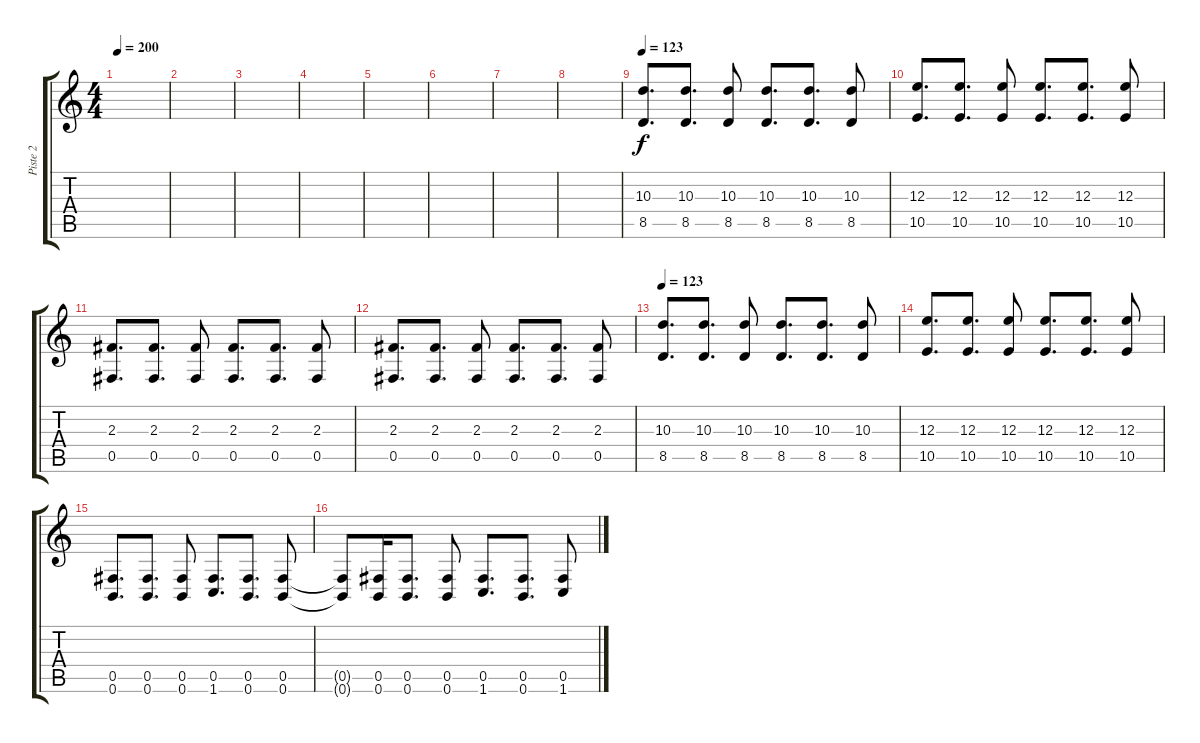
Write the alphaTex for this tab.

\track ("Piste 2" "Piste 2") {instrument distortionguitar}
\staff {score tabs}
\tuning (Db4 Ab3 E3 B2 Gb2 B1) {hide}
\ts (4 4)
\tempo 200
\clef g2
\ks c
|
|
|
|
|
|
|
|
\tempo 123
(10.3 8.5).8{d} (10.3 8.5).8{d} (10.3 8.5).8 (10.3 8.5).8{d} (10.3 8.5).8{d} (10.3 8.5).8 |
(12.3 10.5).8{d} (12.3 10.5).8{d} (12.3 10.5).8 (12.3 10.5).8{d} (12.3 10.5).8{d} (12.3 10.5).8 |
(2.3 0.5).8{d} (2.3 0.5).8{d} (2.3 0.5).8 (2.3 0.5).8{d} (2.3 0.5).8{d} (2.3 0.5).8 |
(2.3 0.5).8{d} (2.3 0.5).8{d} (2.3 0.5).8 (2.3 0.5).8{d} (2.3 0.5).8{d} (2.3 0.5).8 |
\tempo 123
(10.3 8.5).8{d} (10.3 8.5).8{d} (10.3 8.5).8 (10.3 8.5).8{d} (10.3 8.5).8{d} (10.3 8.5).8 |
(12.3 10.5).8{d} (12.3 10.5).8{d} (12.3 10.5).8 (12.3 10.5).8{d} (12.3 10.5).8{d} (12.3 10.5).8 |
(0.5 0.6).8{d} (0.5 0.6).8{d} (0.5 0.6).8 (0.5 1.6).8{d} (0.5 0.6).8{d} (0.5 0.6).8 |
(0.5{t} 0.6{t}).8 (0.5 0.6).16 (0.5 0.6).8{d} (0.5 0.6).8 (0.5 1.6).8{d} (0.5 0.6).8{d} (0.5 1.6).8
